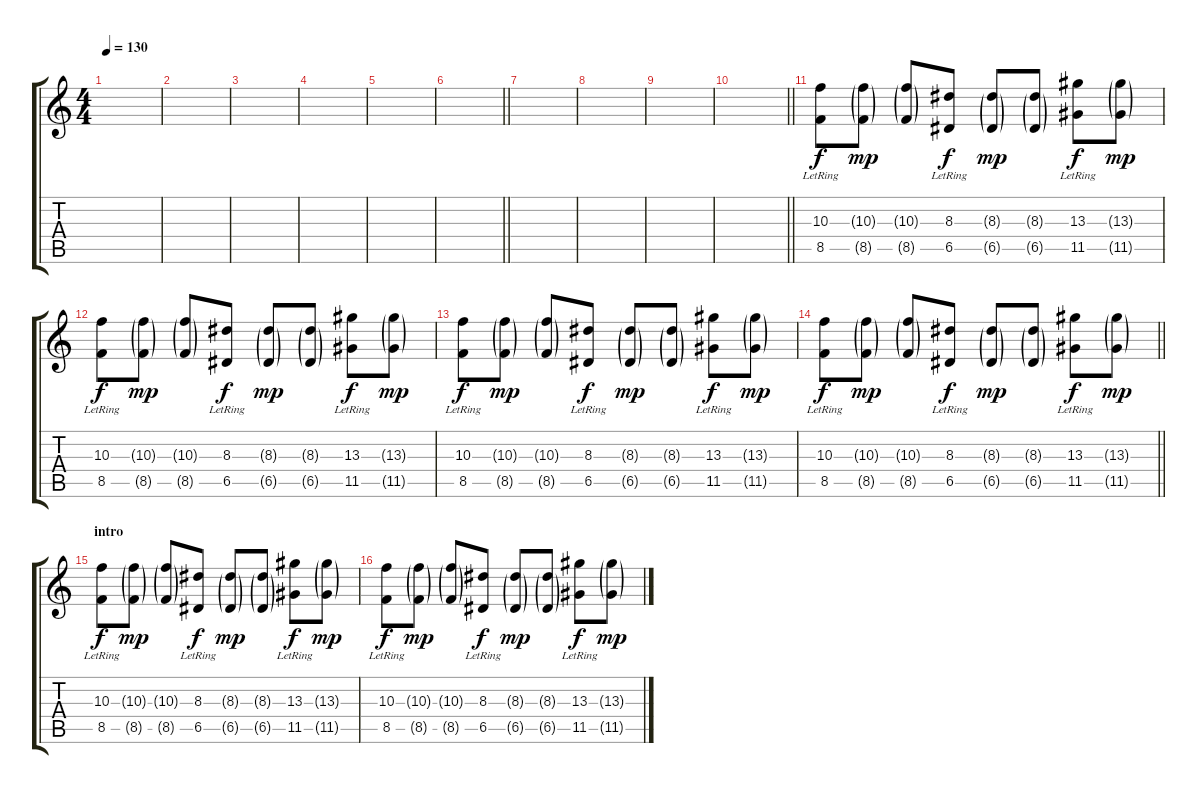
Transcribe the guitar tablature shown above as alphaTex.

\track "" {instrument distortionguitar}
\staff {score tabs}
\tuning (E4 B3 G3 D3 A2 E2) {hide}
\ts (4 4)
\tempo 130
\clef g2
\ks c
|
|
|
|
|
\barLineRight lightlight
|
\section ("" "")
|
|
|
\barLineRight lightlight
|
\section ("" "")
(10.3{lr} 8.5{lr}).8 (10.3{g} 8.5{g}).8{dy mp} (10.3{g} 8.5{g}).8 (8.3{lr} 6.5{lr}).8{dy f} (8.3{g} 6.5{g}).8{dy mp} (8.3{g} 6.5{g}).8 (13.3{lr} 11.5{lr}).8{dy f} (13.3{g} 11.5{g}).8{dy mp} |
(10.3{lr} 8.5{lr}).8{dy f} (10.3{g} 8.5{g}).8{dy mp} (10.3{g} 8.5{g}).8 (8.3{lr} 6.5{lr}).8{dy f} (8.3{g} 6.5{g}).8{dy mp} (8.3{g} 6.5{g}).8 (13.3{lr} 11.5{lr}).8{dy f} (13.3{g} 11.5{g}).8{dy mp} |
(10.3{lr} 8.5{lr}).8{dy f} (10.3{g} 8.5{g}).8{dy mp} (10.3{g} 8.5{g}).8 (8.3{lr} 6.5{lr}).8{dy f} (8.3{g} 6.5{g}).8{dy mp} (8.3{g} 6.5{g}).8 (13.3{lr} 11.5{lr}).8{dy f} (13.3{g} 11.5{g}).8{dy mp} |
\barLineRight lightlight
(10.3{lr} 8.5{lr}).8{dy f} (10.3{g} 8.5{g}).8{dy mp} (10.3{g} 8.5{g}).8 (8.3{lr} 6.5{lr}).8{dy f} (8.3{g} 6.5{g}).8{dy mp} (8.3{g} 6.5{g}).8 (13.3{lr} 11.5{lr}).8{dy f} (13.3{g} 11.5{g}).8{dy mp} |
\section ("" "intro")
(10.3{lr} 8.5{lr}).8{dy f} (10.3{g} 8.5{g}).8{dy mp} (10.3{g} 8.5{g}).8 (8.3{lr} 6.5{lr}).8{dy f} (8.3{g} 6.5{g}).8{dy mp} (8.3{g} 6.5{g}).8 (13.3{lr} 11.5{lr}).8{dy f} (13.3{g} 11.5{g}).8{dy mp} |
(10.3{lr} 8.5{lr}).8{dy f} (10.3{g} 8.5{g}).8{dy mp} (10.3{g} 8.5{g}).8 (8.3{lr} 6.5{lr}).8{dy f} (8.3{g} 6.5{g}).8{dy mp} (8.3{g} 6.5{g}).8 (13.3{lr} 11.5{lr}).8{dy f} (13.3{g} 11.5{g}).8{dy mp}
